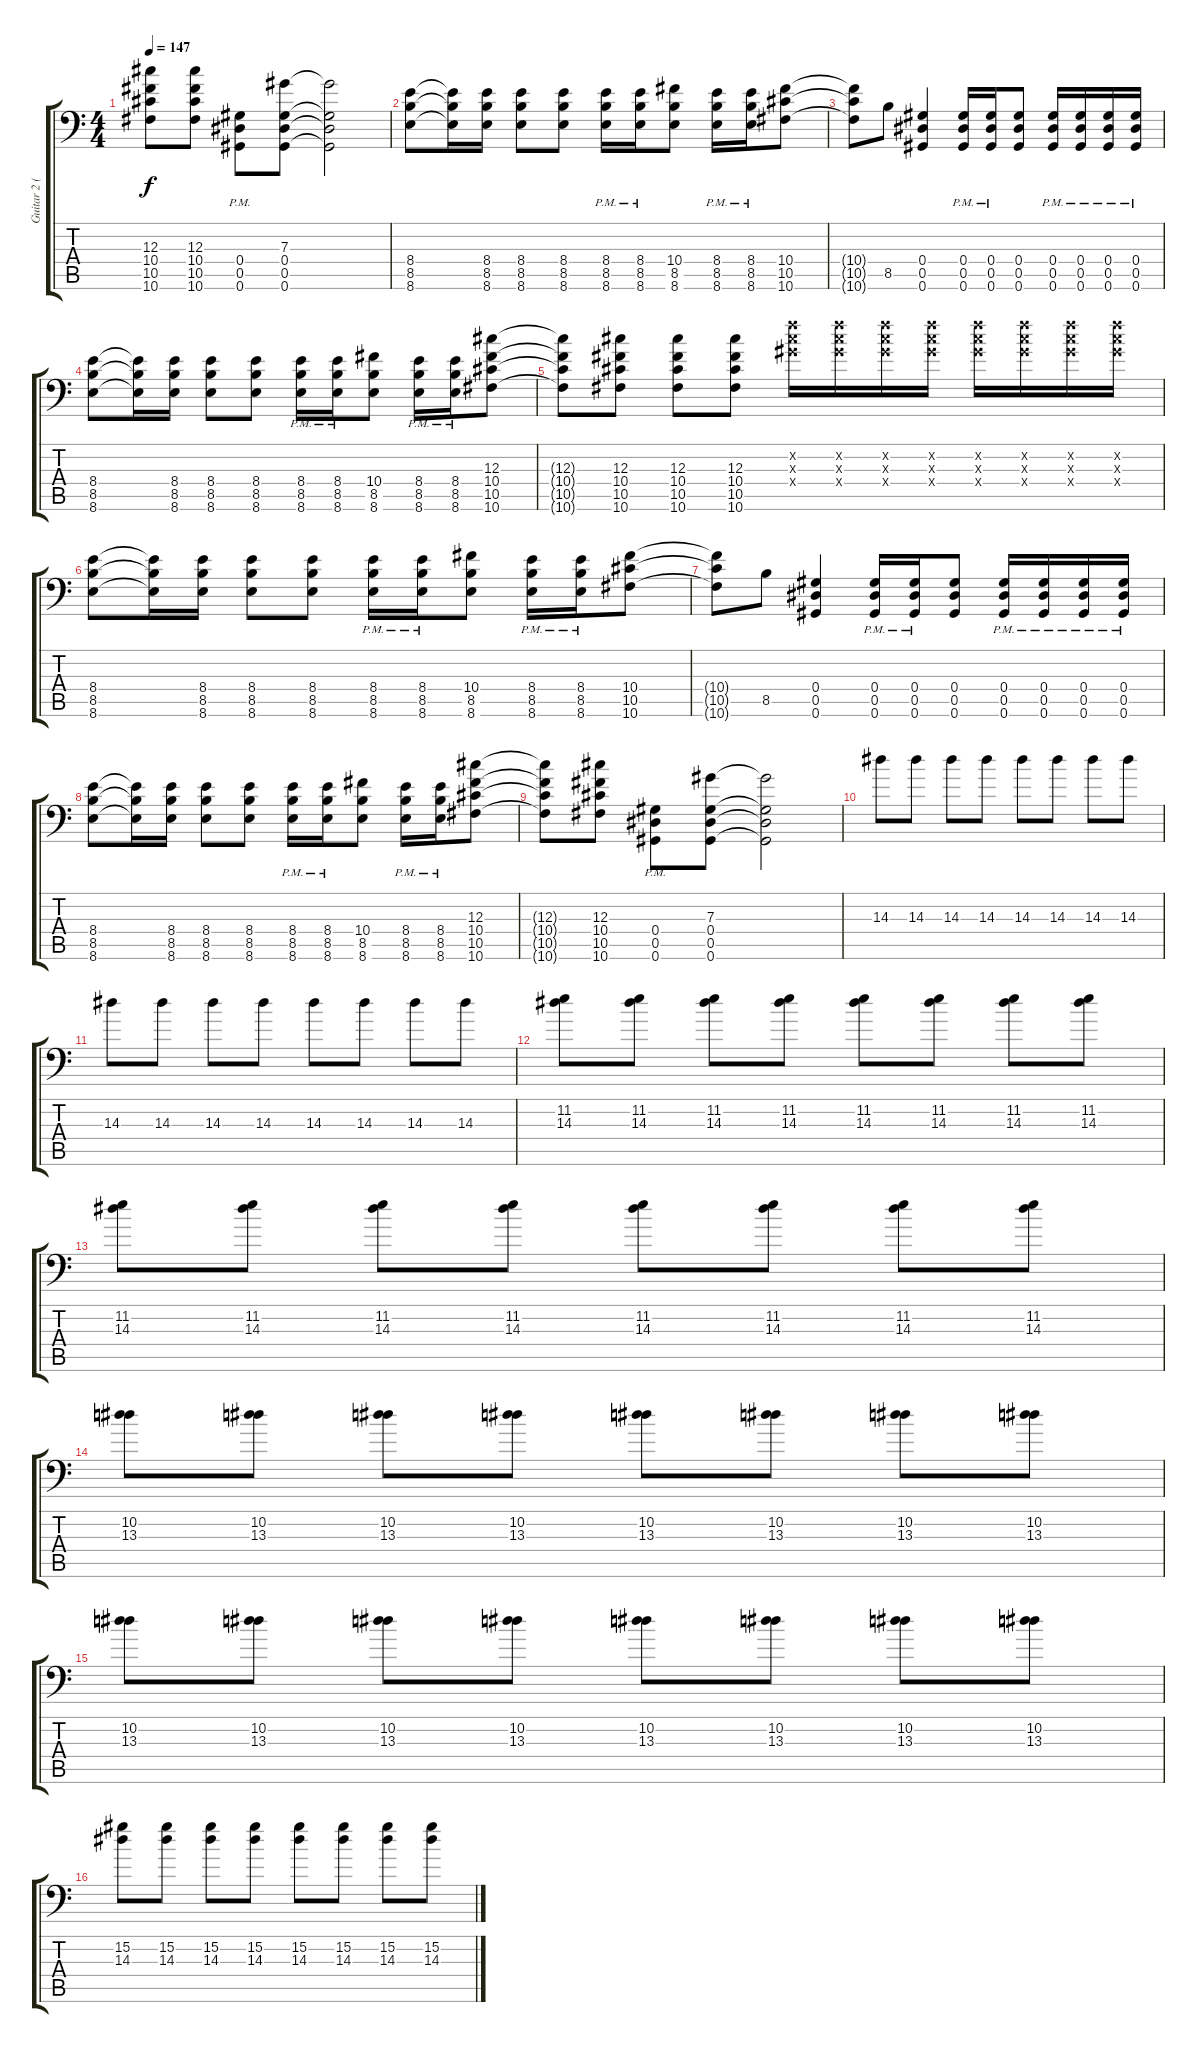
\track ("Guitar 2 (Drop G#)" "Guitar 2 (") {instrument distortionguitar}
\staff {score tabs}
\tuning (Bb3 F3 Db3 Ab2 Eb2 Ab1) {hide}
\ts (4 4)
\tempo 147
\clef f4
\ks c
(12.3{t} 10.4{t} 10.5{t} 10.6{t}).8{dy f} (12.3 10.4 10.5 10.6).8 (0.4{pm} 0.5{pm} 0.6{pm}).8 (7.3 0.4 0.5 0.6).8 (7.3{t} 0.4{t} 0.5{t} 0.6{t}).2 |
(8.4 8.5 8.6).8 (8.4{t} 8.5{t} 8.6{t}).16 (8.4 8.5 8.6).16 (8.4 8.5 8.6).8 (8.4 8.5 8.6).8 (8.4{pm} 8.5{pm} 8.6{pm}).16 (8.4{pm} 8.5{pm} 8.6{pm}).16 (10.4 8.5 8.6).8 (8.4{pm} 8.5{pm} 8.6{pm}).16 (8.4{pm} 8.5{pm} 8.6{pm}).16 (10.4 10.5 10.6).8 |
(10.4{t} 10.5{t} 10.6{t}).8 8.5.8 (0.4 0.5 0.6).4 (0.4{pm} 0.5{pm} 0.6{pm}).16 (0.4{pm} 0.5{pm} 0.6{pm}).16 (0.4 0.5 0.6).8 (0.4{pm} 0.5{pm} 0.6{pm}).16 (0.4{pm} 0.5{pm} 0.6{pm}).16 (0.4{pm} 0.5{pm} 0.6{pm}).16 (0.4{pm} 0.5{pm} 0.6{pm}).16 |
(8.4 8.5 8.6).8 (8.4{t} 8.5{t} 8.6{t}).16 (8.4 8.5 8.6).16 (8.4 8.5 8.6).8 (8.4 8.5 8.6).8 (8.4{pm} 8.5{pm} 8.6{pm}).16 (8.4{pm} 8.5{pm} 8.6{pm}).16 (10.4 8.5 8.6).8 (8.4{pm} 8.5{pm} 8.6{pm}).16 (8.4{pm} 8.5{pm} 8.6{pm}).16 (12.3 10.4 10.5 10.6).8 |
(12.3{t} 10.4{t} 10.5{t} 10.6{t}).8 (12.3 10.4 10.5 10.6).8 (12.3 10.4 10.5 10.6).8 (12.3 10.4 10.5 10.6).8 (12.2{x} 12.3{x} 12.4{x}).16 (12.2{x} 12.3{x} 12.4{x}).16 (12.2{x} 12.3{x} 12.4{x}).16 (12.2{x} 12.3{x} 12.4{x}).16 (12.2{x} 12.3{x} 12.4{x}).16 (12.2{x} 12.3{x} 12.4{x}).16 (12.2{x} 12.3{x} 12.4{x}).16 (12.2{x} 12.3{x} 12.4{x}).16 |
(8.4 8.5 8.6).8 (8.4{t} 8.5{t} 8.6{t}).16 (8.4 8.5 8.6).16 (8.4 8.5 8.6).8 (8.4 8.5 8.6).8 (8.4{pm} 8.5{pm} 8.6{pm}).16 (8.4{pm} 8.5{pm} 8.6{pm}).16 (10.4 8.5 8.6).8 (8.4{pm} 8.5{pm} 8.6{pm}).16 (8.4{pm} 8.5{pm} 8.6{pm}).16 (10.4 10.5 10.6).8 |
(10.4{t} 10.5{t} 10.6{t}).8 8.5.8 (0.4 0.5 0.6).4 (0.4{pm} 0.5{pm} 0.6{pm}).16 (0.4{pm} 0.5{pm} 0.6{pm}).16 (0.4 0.5 0.6).8 (0.4{pm} 0.5{pm} 0.6{pm}).16 (0.4{pm} 0.5{pm} 0.6{pm}).16 (0.4{pm} 0.5{pm} 0.6{pm}).16 (0.4{pm} 0.5{pm} 0.6{pm}).16 |
(8.4 8.5 8.6).8 (8.4{t} 8.5{t} 8.6{t}).16 (8.4 8.5 8.6).16 (8.4 8.5 8.6).8 (8.4 8.5 8.6).8 (8.4{pm} 8.5{pm} 8.6{pm}).16 (8.4{pm} 8.5{pm} 8.6{pm}).16 (10.4 8.5 8.6).8 (8.4{pm} 8.5{pm} 8.6{pm}).16 (8.4{pm} 8.5{pm} 8.6{pm}).16 (12.3 10.4 10.5 10.6).8 |
(12.3{t} 10.4{t} 10.5{t} 10.6{t}).8 (12.3 10.4 10.5 10.6).8 (0.4{pm} 0.5{pm} 0.6{pm}).8 (7.3 0.4 0.5 0.6).8 (7.3{t} 0.4{t} 0.5{t} 0.6{t}).2 |
14.3.8 14.3.8 14.3.8 14.3.8 14.3.8 14.3.8 14.3.8 14.3.8 |
14.3.8 14.3.8 14.3.8 14.3.8 14.3.8 14.3.8 14.3.8 14.3.8 |
(11.2 14.3).8 (11.2 14.3).8 (11.2 14.3).8 (11.2 14.3).8 (11.2 14.3).8 (11.2 14.3).8 (11.2 14.3).8 (11.2 14.3).8 |
(11.2 14.3).8 (11.2 14.3).8 (11.2 14.3).8 (11.2 14.3).8 (11.2 14.3).8 (11.2 14.3).8 (11.2 14.3).8 (11.2 14.3).8 |
(10.2 13.3).8 (10.2 13.3).8 (10.2 13.3).8 (10.2 13.3).8 (10.2 13.3).8 (10.2 13.3).8 (10.2 13.3).8 (10.2 13.3).8 |
(10.2 13.3).8 (10.2 13.3).8 (10.2 13.3).8 (10.2 13.3).8 (10.2 13.3).8 (10.2 13.3).8 (10.2 13.3).8 (10.2 13.3).8 |
(15.2 14.3).8 (15.2 14.3).8 (15.2 14.3).8 (15.2 14.3).8 (15.2 14.3).8 (15.2 14.3).8 (15.2 14.3).8 (15.2 14.3).8
